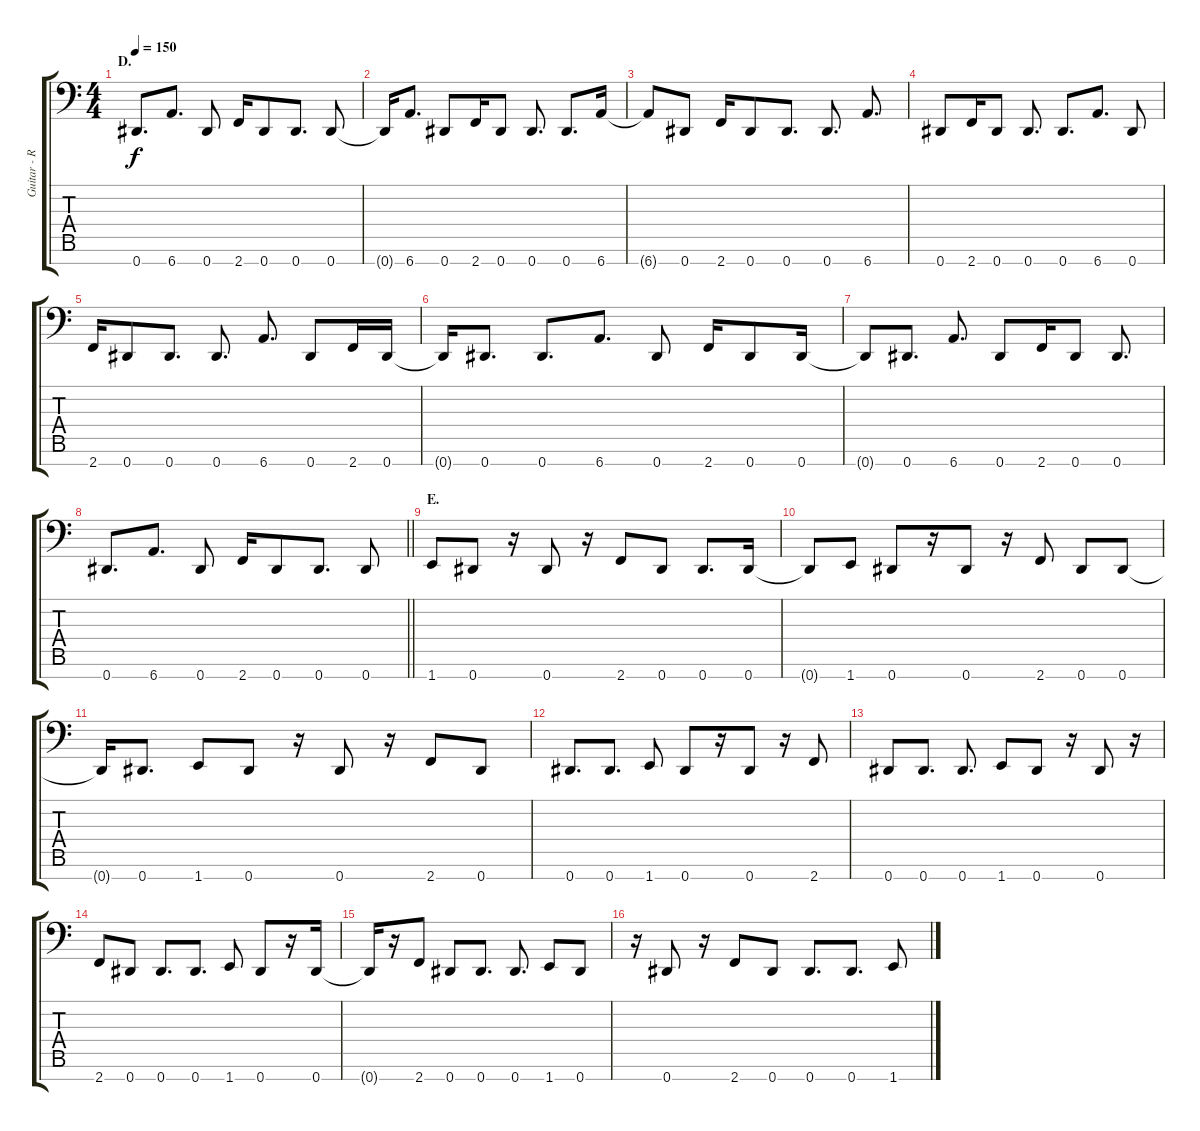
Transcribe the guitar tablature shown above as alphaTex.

\track ("Guitar - Right" "Guitar - R") {instrument distortionguitar}
\staff {score tabs}
\tuning (Eb3 F3 Db3 Ab2 Eb2 Bb1 Eb1) {hide}
\ts (4 4)
\section ("" "D.")
\tempo 150
\clef f4
\ks c
0.7.8{d dy f} 6.7.8{d} 0.7.8 2.7.16 0.7.8 0.7.8{d} 0.7.8 |
0.7{t}.16 6.7.8{d} 0.7.8 2.7.16 0.7.8 0.7.8{d} 0.7.8{d} 6.7.16 |
6.7{t}.8 0.7.8 2.7.16 0.7.8 0.7.8{d} 0.7.8{d} 6.7.8{d} |
0.7.8 2.7.16 0.7.8 0.7.8{d} 0.7.8{d} 6.7.8{d} 0.7.8 |
2.7.16 0.7.8 0.7.8{d} 0.7.8{d} 6.7.8{d} 0.7.8 2.7.16 0.7.16 |
0.7{t}.16 0.7.8{d} 0.7.8{d} 6.7.8{d} 0.7.8 2.7.16 0.7.8 0.7.16 |
0.7{t}.8 0.7.8{d} 6.7.8{d} 0.7.8 2.7.16 0.7.8 0.7.8{d} |
\barLineRight lightlight
0.7.8{d} 6.7.8{d} 0.7.8 2.7.16 0.7.8 0.7.8{d} 0.7.8 |
\section ("" "E.")
1.7.8 0.7.8 r.16 0.7.8 r.16 2.7.8 0.7.8 0.7.8{d} 0.7.16 |
0.7{t}.8 1.7.8 0.7.8 r.16 0.7.8 r.16 2.7.8 0.7.8 0.7.8 |
0.7{t}.16 0.7.8{d} 1.7.8 0.7.8 r.16 0.7.8 r.16 2.7.8 0.7.8 |
0.7.8{d} 0.7.8{d} 1.7.8 0.7.8 r.16 0.7.8 r.16 2.7.8 |
0.7.8 0.7.8{d} 0.7.8{d} 1.7.8 0.7.8 r.16 0.7.8 r.16 |
2.7.8 0.7.8 0.7.8{d} 0.7.8{d} 1.7.8 0.7.8 r.16 0.7.16 |
0.7{t}.16 r.16 2.7.8 0.7.8 0.7.8{d} 0.7.8{d} 1.7.8 0.7.8 |
r.16 0.7.8 r.16 2.7.8 0.7.8 0.7.8{d} 0.7.8{d} 1.7.8
